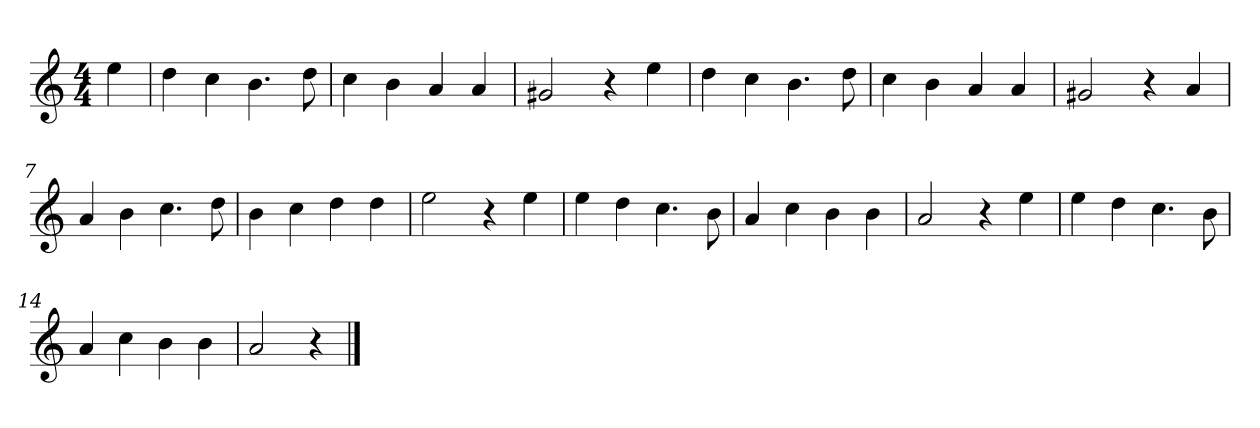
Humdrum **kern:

**kern
*part1
*staff1
*k[]
*M4/4
*MM120
=
4ee
=1
4dd
4cc
4.b
8dd
=2
4cc
4b
4a
4a
=3
2g#X
4r
4ee
=4
4dd
4cc
4.b
8dd
=5
4cc
4b
4a
4a
=6
2g#X
4r
4a
=7
4a
4b
4.cc
8dd
=8
4b
4cc
4dd
4dd
=9
2ee
4r
4ee
=10
4ee
4dd
4.cc
8b
=11
4a
4cc
4b
4b
=12
2a
4r
4ee
=13
4ee
4dd
4.cc
8b
=14
4a
4cc
4b
4b
=15
2a
4r
==
*-
